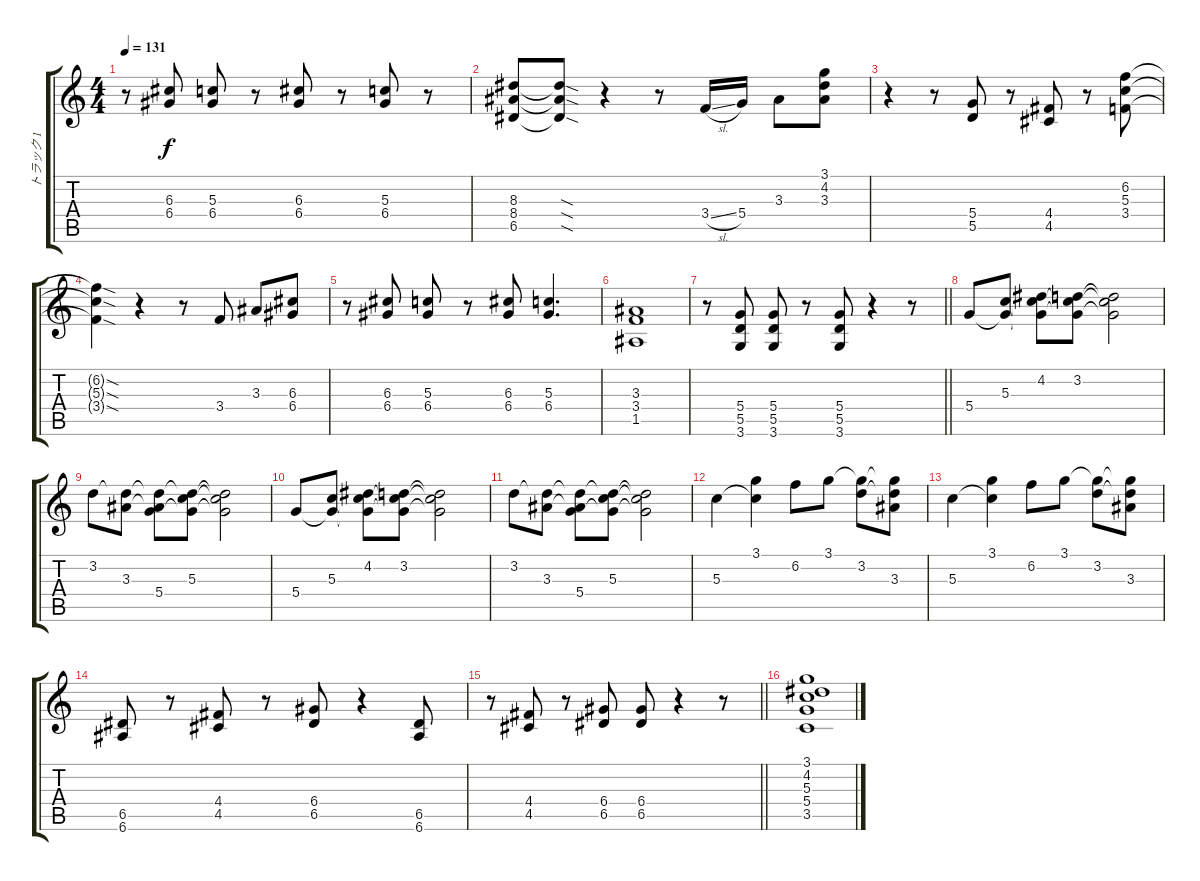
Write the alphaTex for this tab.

\track ("トラック 1" "トラック 1") {instrument electricguitarjazz}
\staff {score tabs}
\tuning (E4 B3 G3 D3 A2 E2) {hide}
\ts (4 4)
\tempo 131
\clef g2
\ks c
r.8{dy f} (6.3 6.4).8 (5.3 6.4).8 r.8 (6.3 6.4).8 r.8 (5.3 6.4).8 r.8 |
(8.3 8.4 6.5).8 (8.3{sod t} 8.4{sod t} 6.5{sod t}).8 r.4 r.8 3.4{sl}.16 5.4.16 3.3.8 (3.1 4.2 3.3).8 |
r.4 r.8 (5.4 5.5).8 r.8 (4.4 4.5).8 r.8 (6.2 5.3 3.4).8 |
(6.2{sod t} 5.3{sod t} 3.4{sod t}).4 r.4 r.8 3.4.8 3.3.8 (6.3 6.4).8 |
r.8 (6.3 6.4).8 (5.3 6.4).8 r.8 (6.3 6.4).8 (5.3 6.4).4{d} |
(3.3 3.4 1.5).1 |
\barLineRight lightlight
r.8 (5.4 5.5 3.6).8 (5.4 5.5 3.6).8 r.8 (5.4 5.5 3.6).8 r.4 r.8 |
5.4.8 (5.3 5.4{t}).8 (4.2 5.3{t} 5.4{t}).8 (3.2 5.3{t} 5.4{t}).8 (3.2{t} 5.3{t} 5.4{t}).2 |
3.2.8 (3.2{t} 3.3).8 (3.2{t} 3.3{t} 5.4).8 (3.2{t} 5.3 5.4{t}).8 (3.2{t} 5.3{t} 5.4{t}).2 |
5.4.8 (5.3 5.4{t}).8 (4.2 5.3{t} 5.4{t}).8 (3.2 5.3{t} 5.4{t}).8 (3.2{t} 5.3{t} 5.4{t}).2 |
3.2.8 (3.2{t} 3.3).8 (3.2{t} 3.3{t} 5.4).8 (3.2{t} 5.3 5.4{t}).8 (3.2{t} 5.3{t} 5.4{t}).2 |
5.3.4 (3.1 5.3{t}).4 6.2.8 3.1.8 (3.1{t} 3.2).8 (3.1{t} 3.2{t} 3.3).8 |
5.3.4 (3.1 5.3{t}).4 6.2.8 3.1.8 (3.1{t} 3.2).8 (3.1{t} 3.2{t} 3.3).8 |
(6.5 6.6).8 r.8 (4.4 4.5).8 r.8 (6.4 6.5).8 r.4 (6.5 6.6).8 |
\barLineRight lightlight
r.8 (4.4 4.5).8 r.8 (6.4 6.5).8 (6.4 6.5).8 r.4 r.8 |
(3.1 4.2 5.3 5.4 3.5).1
